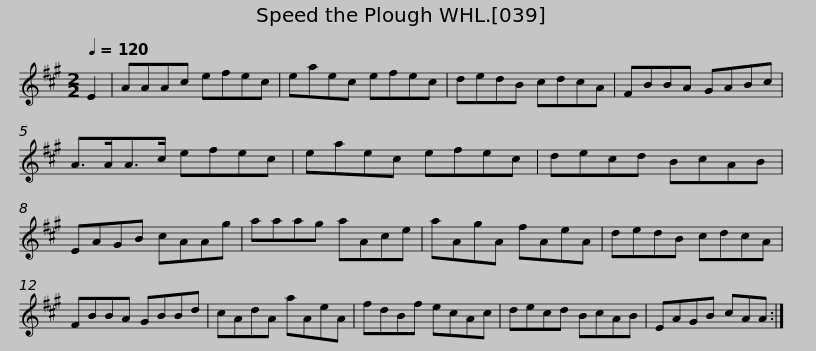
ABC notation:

X:1
L:1/8
Q:1/4=120
M:2/2
I:linebreak $
K:A
V:1 treble
V:1
 E2 | AAAc efec | eaec efec | dedB cdcA | FBBA GABc | %5
 A>AA>c efec |$ eaec efec | decd BcAB | EAGB cAAg | aaag aAce | %10
 aAgA fAeA |$ dedB cdcA | FBBA GBBd | cAdA aAeA | fdBf ecAc | %15
 decd BcAB |$ EAGB cAA :| %17
